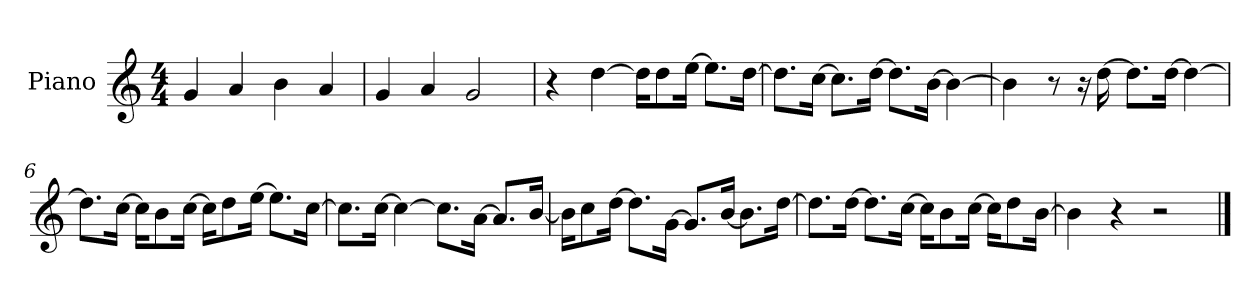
**kern
*part1
*staff1
*I"Piano
*I'P-no
*clefG2
*k[]
*M4/4
*MM90
=1
4g/
4a/
4b\
4a/
=2
4g/
4a/
2g/
=3
4r
[4dd\
16dd\KL]
8dd\
[16ee\Jk
8.ee\L]
[16dd\Jk
=4
8.dd\L]
[16cc\Jk
8.cc\L]
[16dd\Jk
8.dd\L]
[16b\Jk
4b\_
=5
4b\]
8r
16r
[16dd\
8.dd\L]
[16dd\Jk
4dd\_
!!LO:LB:g=z
=6
8.dd\L]
[16cc\Jk
16cc\KL]
8b\
[16cc\Jk
16cc\KL]
8dd\
[16ee\Jk
8.ee\L]
[16cc\Jk
=7
8.cc\L]
[16cc\Jk
4cc\_
8.cc\L]
[16a\Jk
8.a/L]
[16b/Jk
=8
16b\KL]
8cc\
[16dd\Jk
8.dd\L]
[16g\Jk
8.g/L]
[16b/Jk
8.b\L]
[16dd\Jk
=9
8.dd\L]
[16dd\Jk
8.dd\L]
[16cc\Jk
16cc\KL]
8b\
[16cc\Jk
16cc\KL]
8dd\
[16b\Jk
!!LO:LB:g=z
=10
4b\]
4r
2r
==
*-
